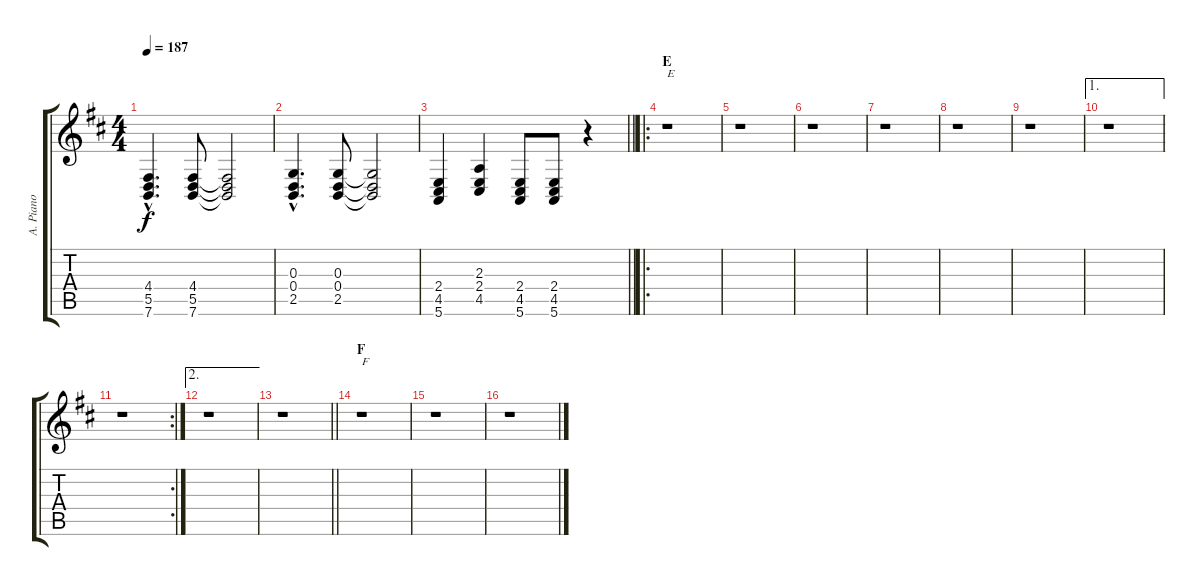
\track ("A. Piano" "A. Piano") {instrument stringensemble1}
\staff {score tabs}
\tuning (E4 B3 G3 D3 A2 E2) {hide}
\ts (4 4)
\tempo 187
\clef g2
\ks d
(4.4{hac} 5.5{hac} 7.6{hac}).4{d dy f} (4.4 5.5 7.6).8 (4.4{t} 5.5{t} 7.6{t}).2 |
(0.3{hac} 0.4{hac} 2.5{hac}).4{d} (0.3 0.4 2.5).8 (0.3{t} 0.4{t} 2.5{t}).2 |
\barLineRight lightlight
(2.4 4.5 5.6).4 (2.3 2.4 4.5).4 (2.4 4.5 5.6).8 (2.4 4.5 5.6).8 r.4 |
\ro
\section ("" "E")
r.1{txt "E"} |
r.1 |
r.1 |
r.1 |
r.1 |
r.1 |
\ae 1
r.1 |
\rc 2
r.1 |
\ae 2
r.1 |
\barLineRight lightlight
r.1 |
\section ("" "F")
r.1{txt "F"} |
r.1 |
r.1
